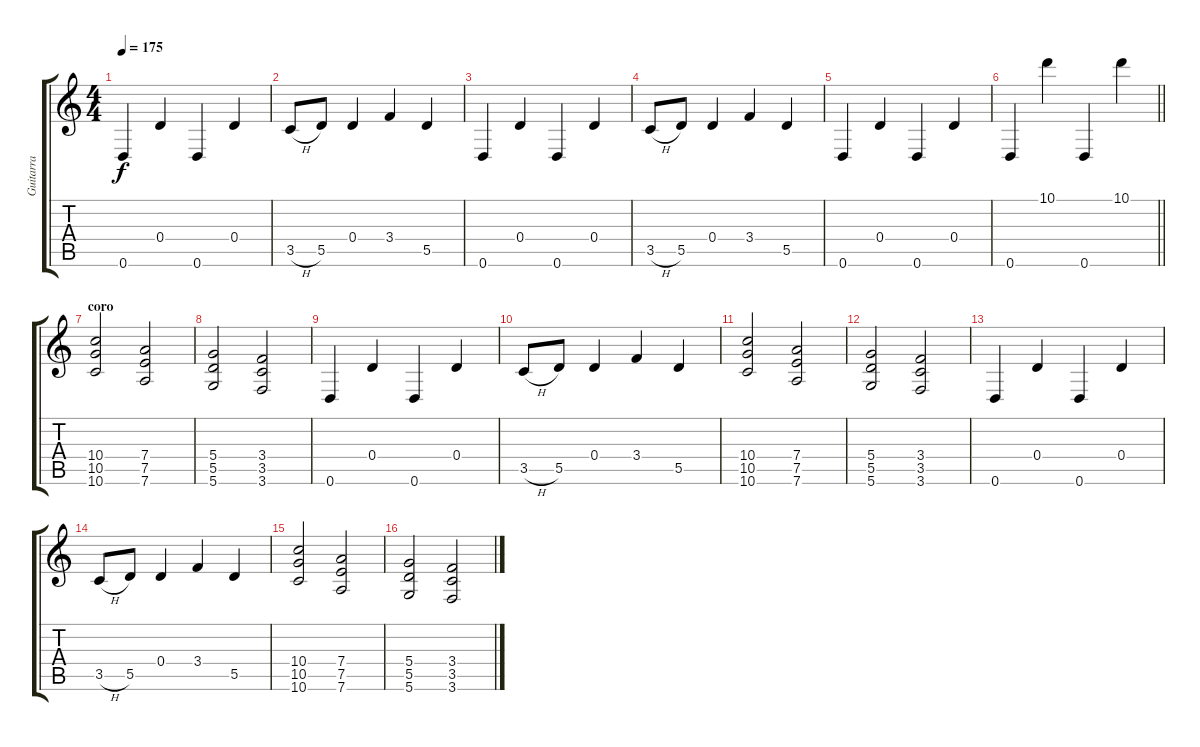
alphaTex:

\track ("Guitarra" "Guitarra") {instrument distortionguitar}
\staff {score tabs}
\tuning (E4 B3 G3 D3 A2 D2) {hide}
\ts (4 4)
\tempo 175
\clef g2
\ks c
0.6.4{dy f} 0.4.4 0.6.4 0.4.4 |
3.5{h}.8 5.5.8 0.4.4 3.4.4 5.5.4 |
0.6.4 0.4.4 0.6.4 0.4.4 |
3.5{h}.8 5.5.8 0.4.4 3.4.4 5.5.4 |
0.6.4 0.4.4 0.6.4 0.4.4 |
\barLineRight lightlight
0.6.4 10.1.4 0.6.4 10.1.4 |
\section ("" "coro")
(10.4 10.5 10.6).2 (7.4 7.5 7.6).2 |
(5.4 5.5 5.6).2 (3.4 3.5 3.6).2 |
0.6.4 0.4.4 0.6.4 0.4.4 |
3.5{h}.8 5.5.8 0.4.4 3.4.4 5.5.4 |
(10.4 10.5 10.6).2 (7.4 7.5 7.6).2 |
(5.4 5.5 5.6).2 (3.4 3.5 3.6).2 |
0.6.4 0.4.4 0.6.4 0.4.4 |
3.5{h}.8 5.5.8 0.4.4 3.4.4 5.5.4 |
(10.4 10.5 10.6).2 (7.4 7.5 7.6).2 |
(5.4 5.5 5.6).2 (3.4 3.5 3.6).2
